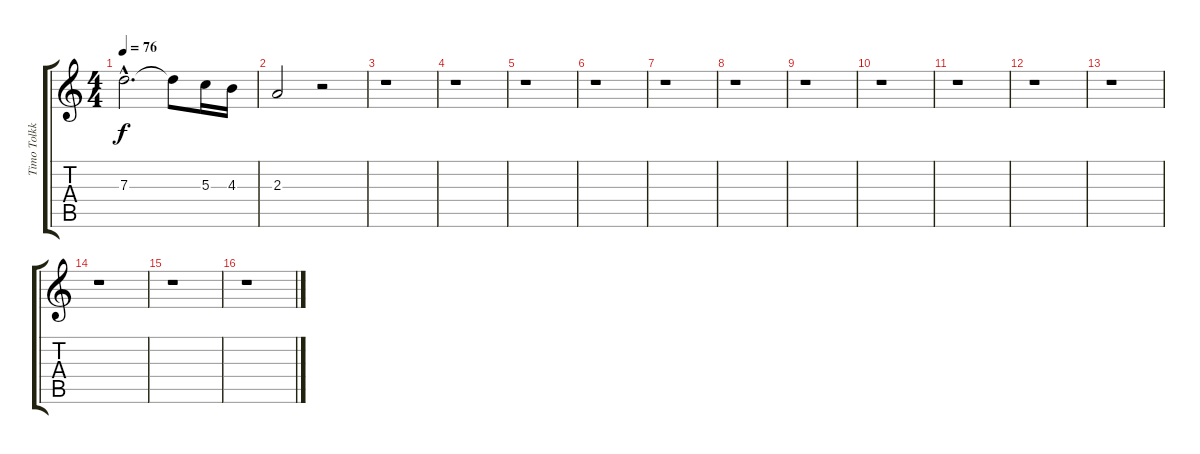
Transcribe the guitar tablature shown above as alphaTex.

\track ("Timo Tolkki" "Timo Tolkk") {instrument distortionguitar}
\staff {score tabs}
\tuning (E4 B3 G3 D3 A2 E2) {hide}
\ts (4 4)
\tempo 76
\clef g2
\ks c
7.3{hac}.2{d dy f} 7.3{t}.8 5.3.16 4.3.16 |
2.3.2 r.2 |
r.1 |
r.1 |
r.1 |
r.1 |
r.1 |
r.1 |
r.1 |
r.1 |
r.1 |
r.1 |
r.1 |
r.1 |
r.1 |
r.1
